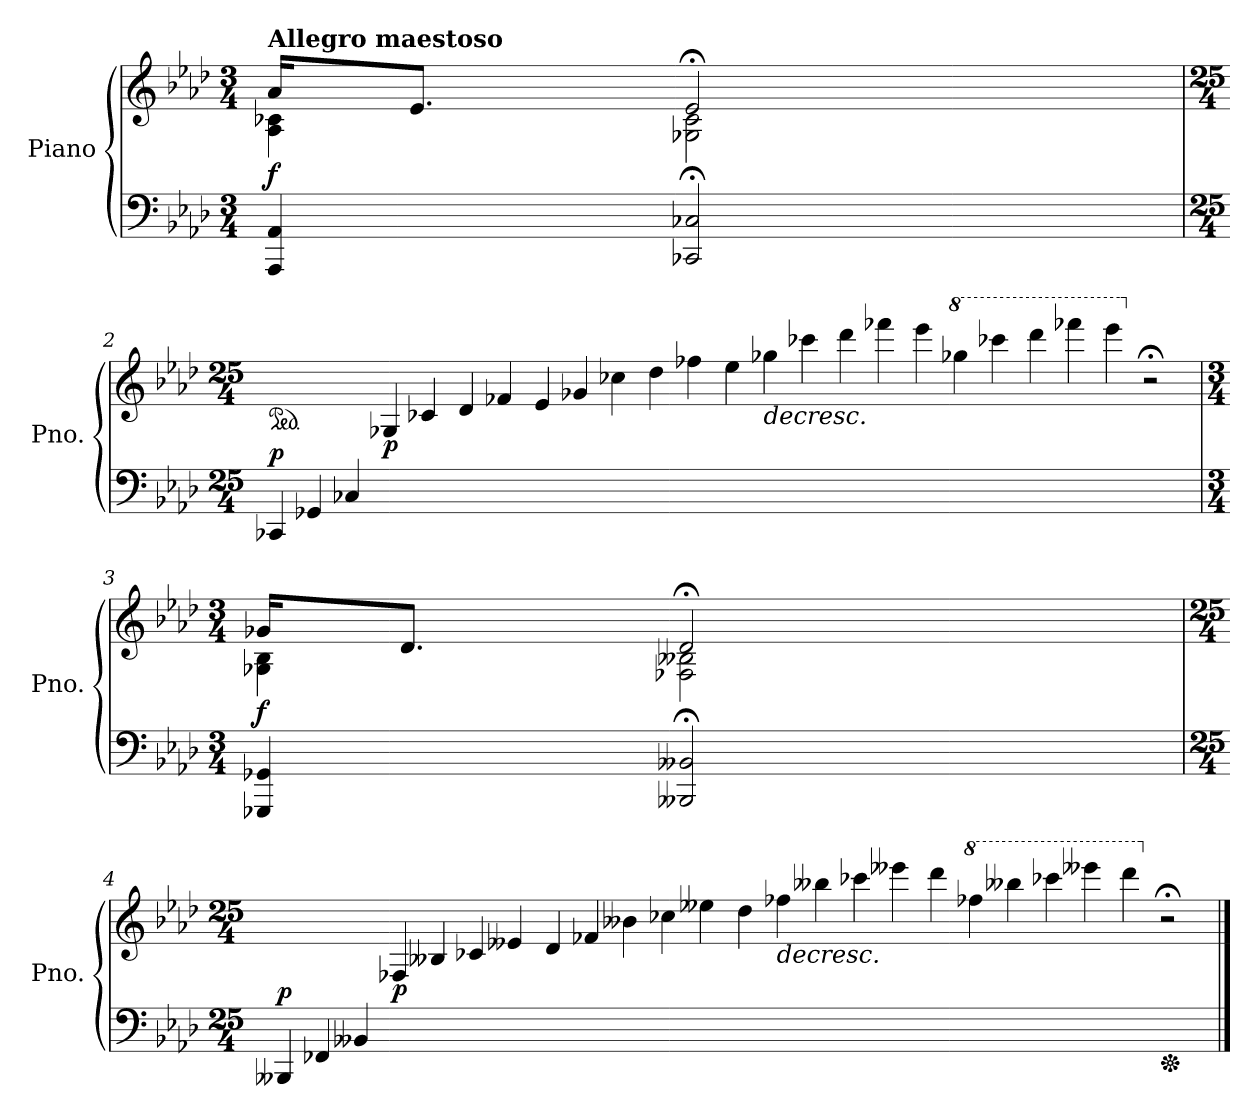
**kern	**kern	**dynam
*part1	*part1	*part1
*staff2	*staff1	*staff1/2
*I"Piano	*	*
*I'Pno.	*	*
*clefF4	*clefG2	*
*k[b-e-a-d-]	*k[b-e-a-d-]	*
*A-:	*A-:	*
*M3/4	*M3/4	*
*MM56	*MM56	*
=1	=1	=1
*	*^	*
!	!LO:TX:a:B:t=Allegro maestoso	!	!
!	!	!	!LO:DY:a=2
4AAA-/ 4AA-/	16a-/KL	4A-\ 4c-X\	f
.	8.e-/J	.	.
2CC-X/;< 2C-X/;<	2e-;</	2G-X\ 2c-\	.
*	*v	*v	*
=2	=2	=2
*M25/4	*M25/4	*
*	*ped	*
*	*MM120	*
*	*^	*
!	!	!	!LO:DY:a=2
*	*v	*v	*
4CC-X/	2.ryy	p
4GG-X/	.	.
4C-X/	.	.
*	*MM125	*
!	!	!LO:DY:b
2.ryy	4G-X/	p
.	4c-X/	.
.	4d-/	.
2.ryy	4f-X/	.
.	4e-/	.
*	*MM130	*
.	4g-X/	.
2.ryy	4cc-X\	.
.	4dd-\	.
.	4ff-X\	.
2.ryy	4ee-\	.
*	*MM135	*
!	!	!LO:HP:b
.	4gg-X\	>
.	4ccc-X\	.
2.ryy	4ddd-\	.
.	4fff-X\	.
.	4eee-\	.
*	*8va	*
*	*MM140	*
2.ryy	4ggg-X\	.
.	4cccc-X\	.
.	4dddd-\	.
2ryy	4ffff-X\	.
!	!	!LO:DY:b
.	4eeee-\	other-dynamics
*	*X8va	*
2ryy	2r;<	]
!!LO:LB:g=z
=3	=3	=3
*M3/4	*M3/4	*
*	*MM50	*
*	*^	*
!	!	!	!LO:DY:b
4GGG-X/ 4GG-X/	16g-X/KL	4G-X\ 4B-\	f
.	8.d-/J	.	.
2BBB--X/;< 2BB--X/;<	2d-;</	2F-X\ 2B--X\	.
*	*v	*v	*
=4	=4	=4
*M25/4	*M25/4	*
*	*MM120	*
*	*^	*
!	!	!	!LO:DY:a=2
*	*v	*v	*
4BBB--X/	2.ryy	p
4FF-X/	.	.
4BB--X/	.	.
*	*MM125	*
!	!	!LO:DY:b
2.ryy	4F-X/	p
.	4B--X/	.
.	4c-X/	.
2.ryy	4e--X/	.
.	4d-/	.
*	*MM130	*
.	4f-X/	.
2.ryy	4b--X\	.
.	4cc-X\	.
.	4ee--X\	.
2.ryy	4dd-\	.
*	*MM135	*
!	!	!LO:HP:b
.	4ff-X\	>
.	4bb--X\	.
2.ryy	4ccc-X\	.
.	4eee--X\	.
.	4ddd-\	.
*	*8va	*
*	*MM140	*
2.ryy	4fff-X\	.
.	4bbb--X\	.
.	4cccc-X\	.
2ryy	4eeee--X\	.
!	!	!LO:DY:b
.	4dddd-\	other-dynamics
*Xped	*	*
*	*X8va	*
2ryy	2r;<	]
==	==	==
*-	*-	*-
